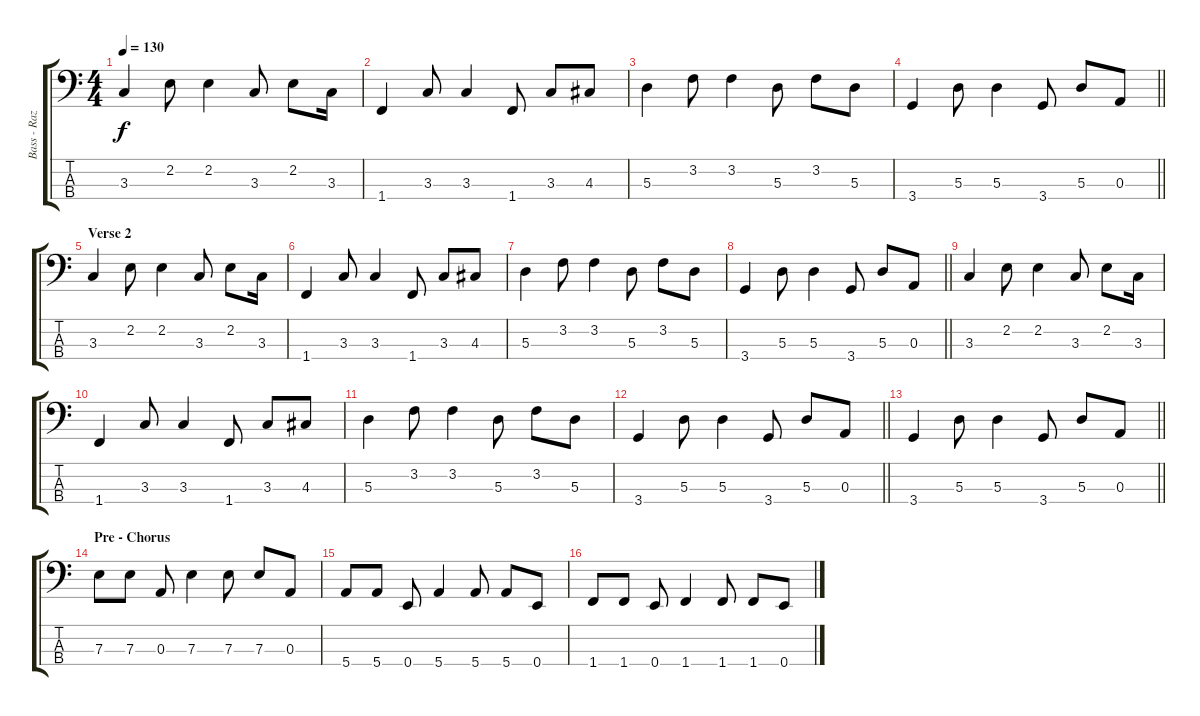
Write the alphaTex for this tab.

\track ("Bass - Razi" "Bass - Raz") {instrument electricbasspick}
\staff {score tabs}
\tuning (G2 D2 A1 E1) {hide}
\ts (4 4)
\tempo 130
\clef f4
\ks c
3.3.4{dy f} 2.2.8 2.2.4 3.3.8 2.2.8 3.3.16 |
1.4.4 3.3.8 3.3.4 1.4.8 3.3.8 4.3.8 |
5.3.4 3.2.8 3.2.4 5.3.8 3.2.8 5.3.8 |
\barLineRight lightlight
3.4.4 5.3.8 5.3.4 3.4.8 5.3.8 0.3.8 |
\section ("" "Verse 2")
3.3.4 2.2.8 2.2.4 3.3.8 2.2.8 3.3.16 |
1.4.4 3.3.8 3.3.4 1.4.8 3.3.8 4.3.8 |
5.3.4 3.2.8 3.2.4 5.3.8 3.2.8 5.3.8 |
\barLineRight lightlight
3.4.4 5.3.8 5.3.4 3.4.8 5.3.8 0.3.8 |
3.3.4 2.2.8 2.2.4 3.3.8 2.2.8 3.3.16 |
1.4.4 3.3.8 3.3.4 1.4.8 3.3.8 4.3.8 |
5.3.4 3.2.8 3.2.4 5.3.8 3.2.8 5.3.8 |
\barLineRight lightlight
3.4.4 5.3.8 5.3.4 3.4.8 5.3.8 0.3.8 |
\barLineRight lightlight
3.4.4 5.3.8 5.3.4 3.4.8 5.3.8 0.3.8 |
\section ("" "Pre - Chorus")
7.3.8 7.3.8 0.3.8 7.3.4 7.3.8 7.3.8 0.3.8 |
5.4.8 5.4.8 0.4.8 5.4.4 5.4.8 5.4.8 0.4.8 |
1.4.8 1.4.8 0.4.8 1.4.4 1.4.8 1.4.8 0.4.8
